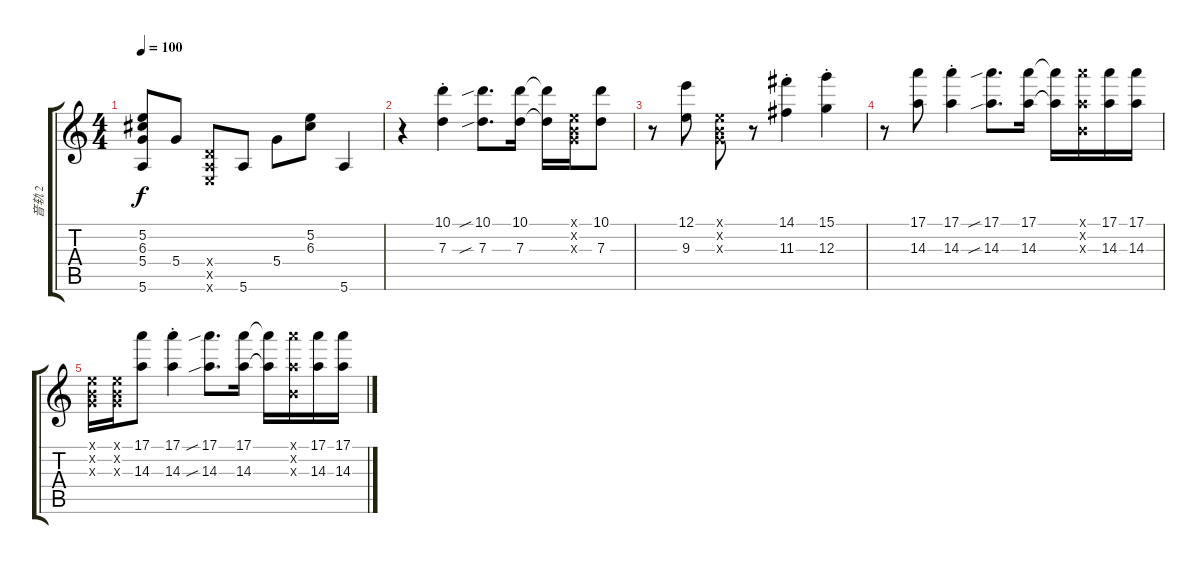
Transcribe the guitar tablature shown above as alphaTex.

\track ("音轨 2" "音轨 2") {instrument acousticguitarsteel}
\staff {score tabs}
\tuning (E4 B3 G3 D3 A2 E2) {hide}
\ts (4 4)
\tempo 100
\clef g2
\ks c
(5.2{t} 6.3{t} 5.4{t} 5.6{t}).8{dy f} 5.4.8 (0.4{x} 0.5{x} 0.6{x}).8 5.6.8 5.4.8 (5.2 6.3).8 5.6.4 |
r.4 (10.1 7.3{st}).4 (10.1{sib} 7.3{sib}).8{d} (10.1 7.3).16 (10.1{t} 7.3{t}).16 (0.1{x} 0.2{x} 0.3{x}).16 (10.1 7.3).8 |
r.8 (12.1 9.3).8 (0.1{x} 0.2{x} 0.3{x}).8 r.8 (14.1 11.3{st}).4 (15.1 12.3{st}).4 |
r.8 (17.1 14.3).8 (17.1 14.3{st}).4 (17.1{sib} 14.3{sib}).8{d} (17.1 14.3).16 (17.1{t} 14.3{t}).16 (17.1{x} 0.2{x} 14.3{x}).16 (17.1 14.3).16 (17.1 14.3).16 |
(0.1{x} 0.2{x} 0.3{x}).16 (0.1{x} 0.2{x} 0.3{x}).16 (17.1 14.3).8 (17.1 14.3{st}).4 (17.1{sib} 14.3{sib}).8{d} (17.1 14.3).16 (17.1{t} 14.3{t}).16 (17.1{x} 0.2{x} 14.3{x}).16 (17.1 14.3).16 (17.1 14.3).16
